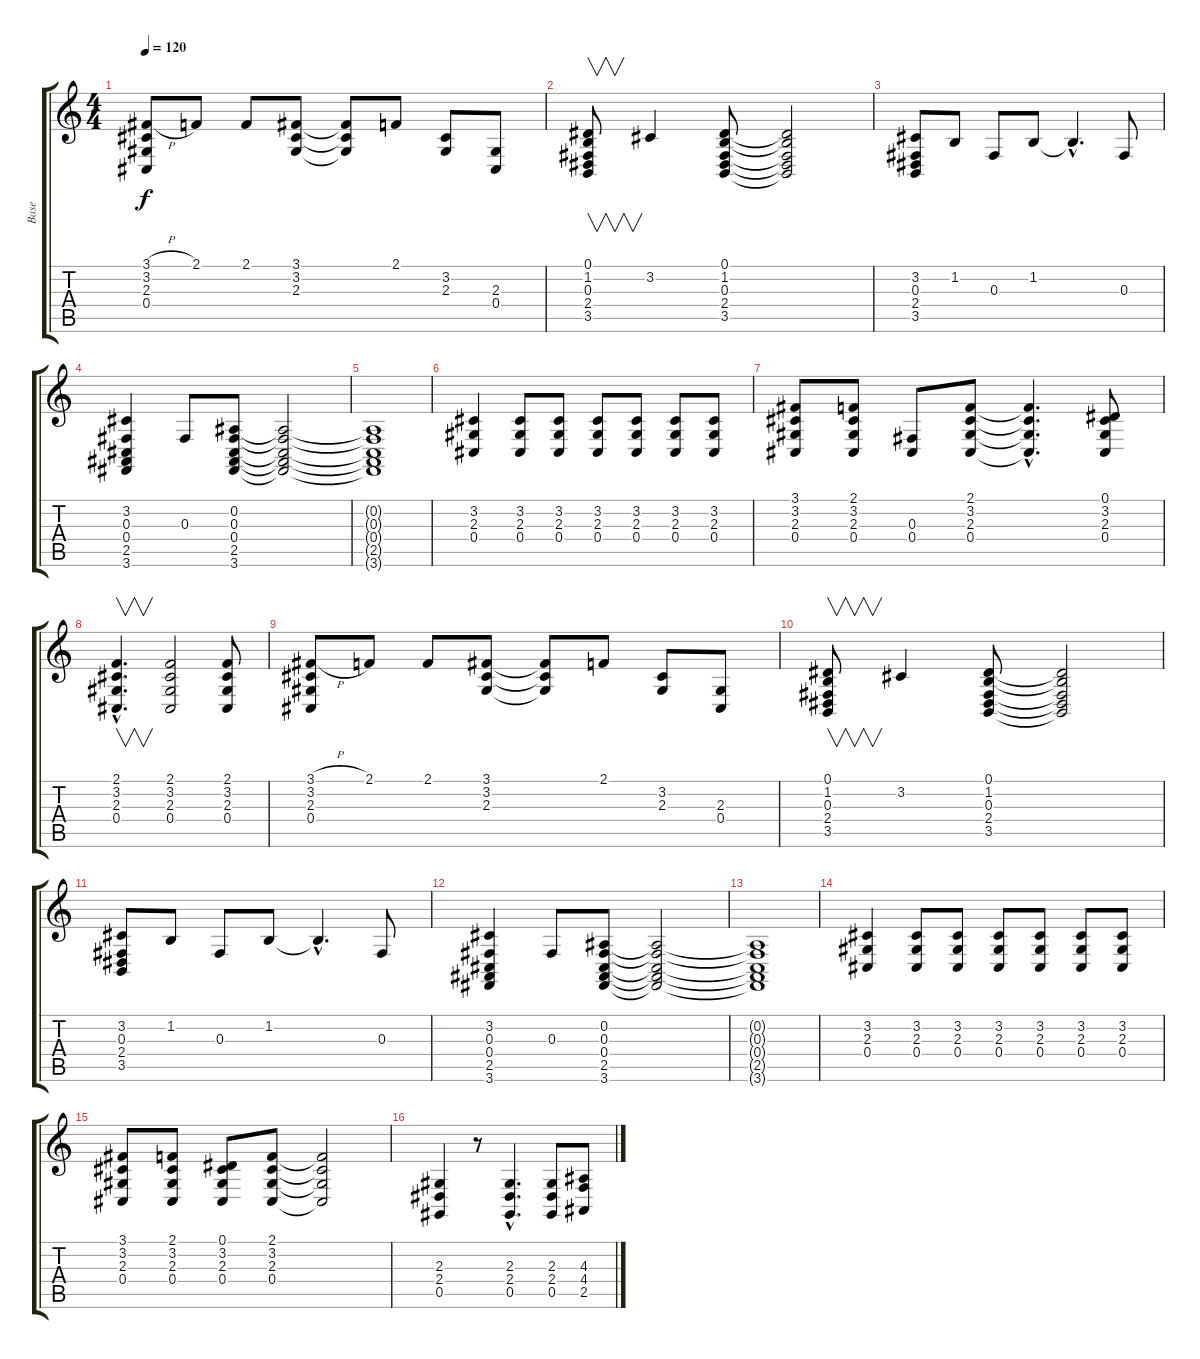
\track ("Base" "Base") {instrument acousticgrandpiano}
\staff {score tabs}
\tuning (Eb4 Bb3 Gb3 Db3 Ab2 Eb2) {hide}
\ts (4 4)
\tempo 120
\clef g2
\ks c
(3.1{h} 3.2 2.3 0.4).8{dy f} 2.1.8 2.1.8 (3.1 3.2 2.3).8 (3.1{t} 3.2{t} 2.3{t}).8 2.1.8 (3.2 2.3).8 (2.3 0.4).8 |
(0.1 1.2 0.3 2.4 3.5).8{v} 3.2.4 (0.1 1.2 0.3 2.4 3.5).8 (0.1{t} 1.2{t} 0.3{t} 2.4{t} 3.5{t}).2 |
(3.2 0.3 2.4 3.5).8 1.2.8 0.3.8 1.2.8 1.2{hac t}.4{d} 0.3.8 |
(3.2 0.3 0.4 2.5 3.6).4 0.3.8 (0.2 0.3 0.4 2.5 3.6).8 (0.2{t} 0.3{t} 0.4{t} 2.5{t} 3.6{t}).2 |
(0.2{t} 0.3{t} 0.4{t} 2.5{t} 3.6{t}).1 |
(3.2 2.3 0.4).4 (3.2 2.3 0.4).8 (3.2 2.3 0.4).8 (3.2 2.3 0.4).8 (3.2 2.3 0.4).8 (3.2 2.3 0.4).8 (3.2 2.3 0.4).8 |
(3.1 3.2 2.3 0.4).8 (2.1 3.2 2.3 0.4).8 (0.3 0.4).8 (2.1 3.2 2.3 0.4).8 (2.1{hac t} 3.2{hac t} 2.3{hac t} 0.4{hac t}).4{d} (0.1 3.2 2.3 0.4).8 |
(2.1{hac} 3.2{hac} 2.3{hac} 0.4{hac}).4{v d} (2.1 3.2 2.3 0.4).2 (2.1 3.2 2.3 0.4).8 |
(3.1{h} 3.2 2.3 0.4).8 2.1.8 2.1.8 (3.1 3.2 2.3).8 (3.1{t} 3.2{t} 2.3{t}).8 2.1.8 (3.2 2.3).8 (2.3 0.4).8 |
(0.1 1.2 0.3 2.4 3.5).8{v} 3.2.4 (0.1 1.2 0.3 2.4 3.5).8 (0.1{t} 1.2{t} 0.3{t} 2.4{t} 3.5{t}).2 |
(3.2 0.3 2.4 3.5).8 1.2.8 0.3.8 1.2.8 1.2{hac t}.4{d} 0.3.8 |
(3.2 0.3 0.4 2.5 3.6).4 0.3.8 (0.2 0.3 0.4 2.5 3.6).8 (0.2{t} 0.3{t} 0.4{t} 2.5{t} 3.6{t}).2 |
(0.2{t} 0.3{t} 0.4{t} 2.5{t} 3.6{t}).1 |
(3.2 2.3 0.4).4 (3.2 2.3 0.4).8 (3.2 2.3 0.4).8 (3.2 2.3 0.4).8 (3.2 2.3 0.4).8 (3.2 2.3 0.4).8 (3.2 2.3 0.4).8 |
(3.1 3.2 2.3 0.4).8 (2.1 3.2 2.3 0.4).8 (0.1 3.2 2.3 0.4).8 (2.1 3.2 2.3 0.4).8 (2.1{t} 3.2{t} 2.3{t} 0.4{t}).2 |
(2.3 2.4 0.5).4 r.8 (2.3{hac} 2.4{hac} 0.5{hac}).4{d} (2.3 2.4 0.5).8 (4.3 4.4 2.5).8
